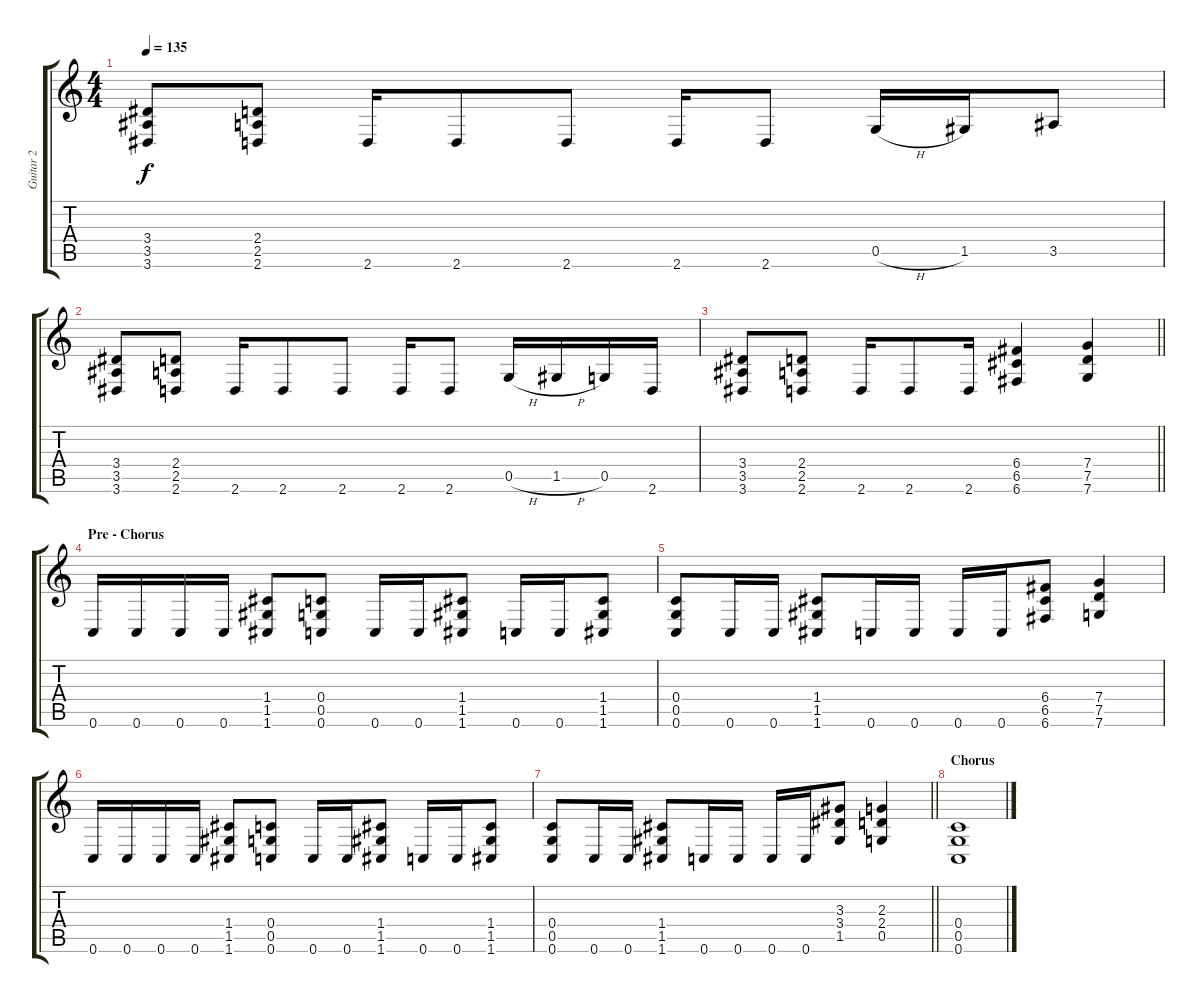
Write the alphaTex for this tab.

\track ("Guitar 2" "Guitar 2") {instrument overdrivenguitar}
\staff {score tabs}
\tuning (D4 A3 F3 C3 G2 C2) {hide}
\ts (4 4)
\tempo 135
\clef g2
\ks c
(3.4 3.5 3.6).8{dy f} (2.4 2.5 2.6).8 2.6.16 2.6.8 2.6.8 2.6.16 2.6.8 0.5{h}.16 1.5.16 3.5.8 |
(3.4 3.5 3.6).8 (2.4 2.5 2.6).8 2.6.16 2.6.8 2.6.8 2.6.16 2.6.8 0.5{h}.16 1.5{h}.16 0.5.16 2.6.16 |
\barLineRight lightlight
(3.4 3.5 3.6).8 (2.4 2.5 2.6).8 2.6.16 2.6.8 2.6.16 (6.4 6.5 6.6).4 (7.4 7.5 7.6).4 |
\section ("" "Pre - Chorus")
0.6.16 0.6.16 0.6.16 0.6.16 (1.4 1.5 1.6).8 (0.4 0.5 0.6).8 0.6.16 0.6.16 (1.4 1.5 1.6).8 0.6.16 0.6.16 (1.4 1.5 1.6).8 |
(0.4 0.5 0.6).8 0.6.16 0.6.16 (1.4 1.5 1.6).8 0.6.16 0.6.16 0.6.16 0.6.16 (6.4 6.5 6.6).8 (7.4 7.5 7.6).4 |
0.6.16 0.6.16 0.6.16 0.6.16 (1.4 1.5 1.6).8 (0.4 0.5 0.6).8 0.6.16 0.6.16 (1.4 1.5 1.6).8 0.6.16 0.6.16 (1.4 1.5 1.6).8 |
\barLineRight lightlight
(0.4 0.5 0.6).8 0.6.16 0.6.16 (1.4 1.5 1.6).8 0.6.16 0.6.16 0.6.16 0.6.16 (3.3 3.4 1.5).8 (2.3 2.4 0.5).4 |
\section ("" "Chorus")
(0.4 0.5 0.6).1
